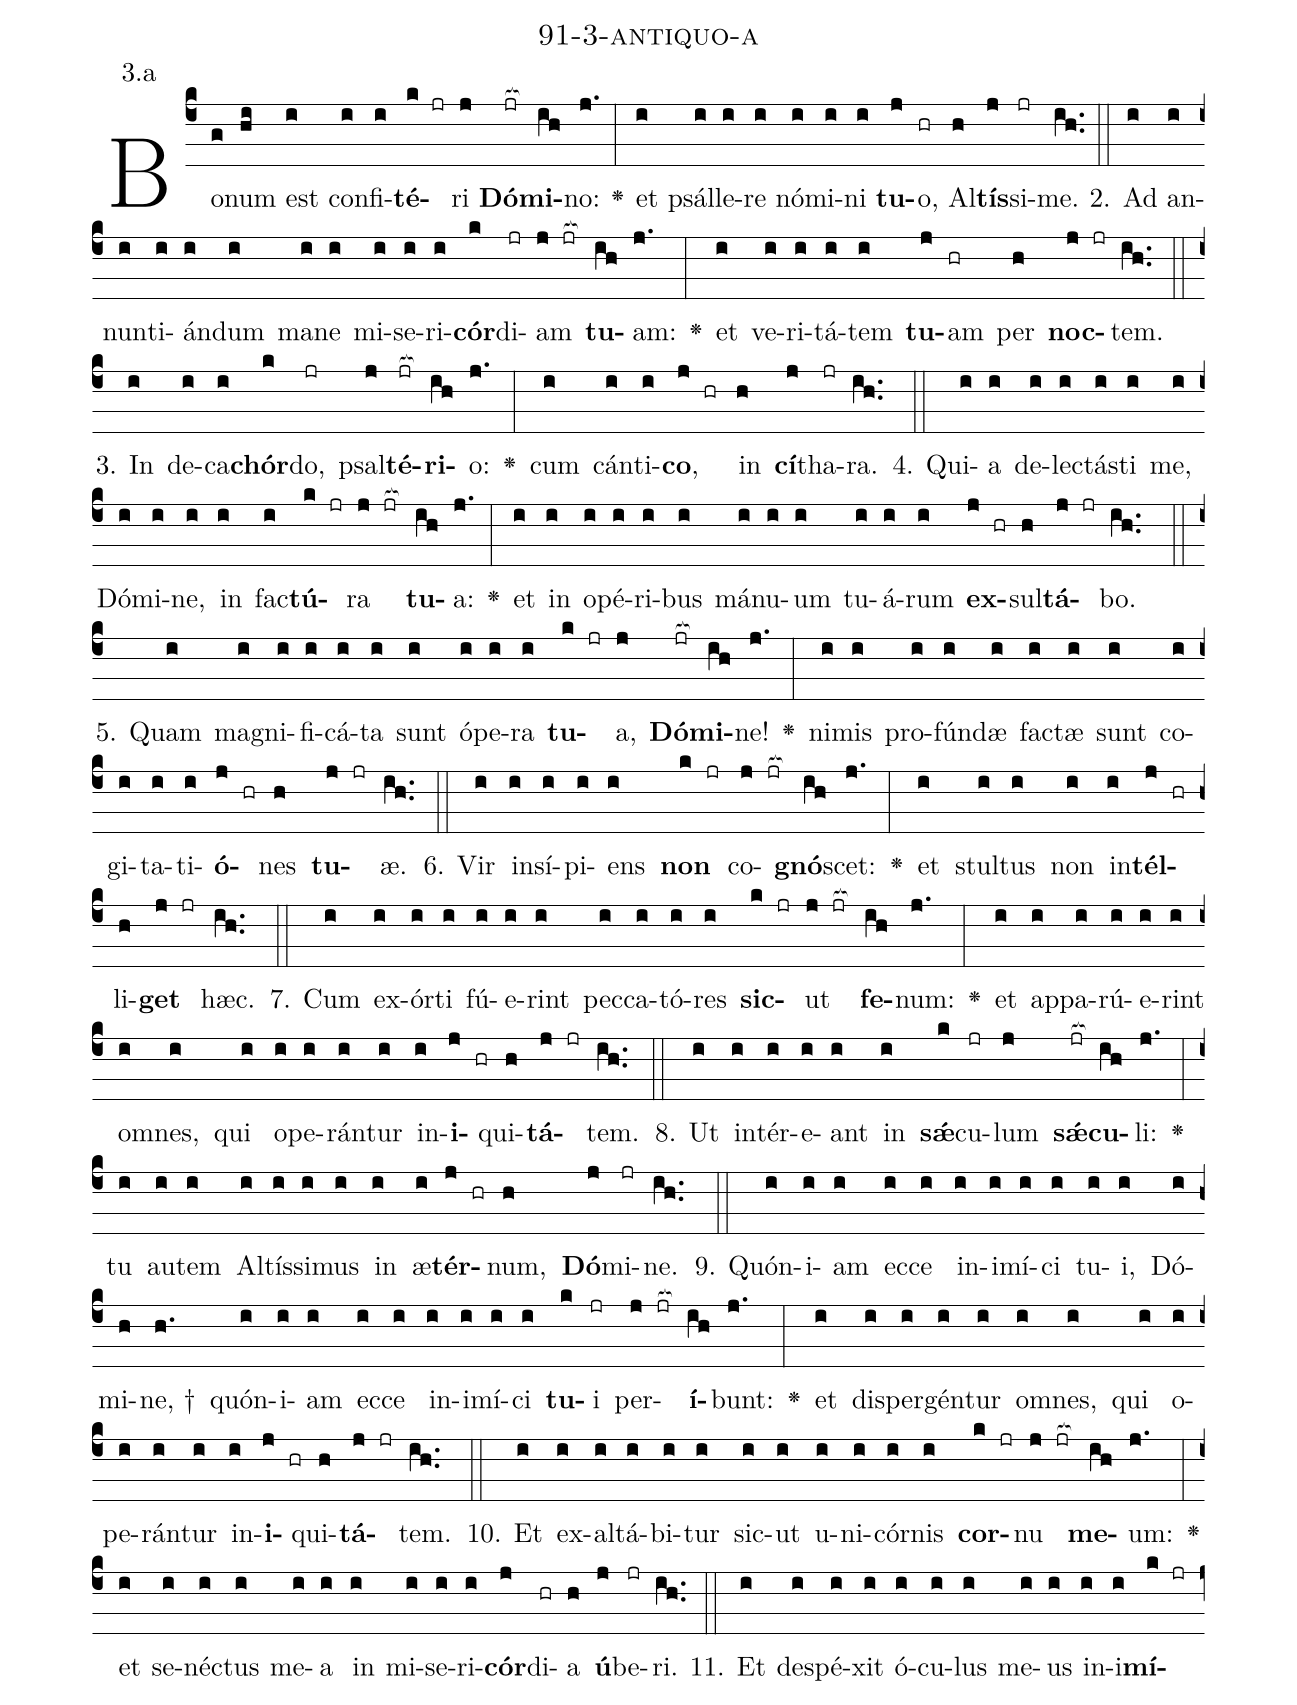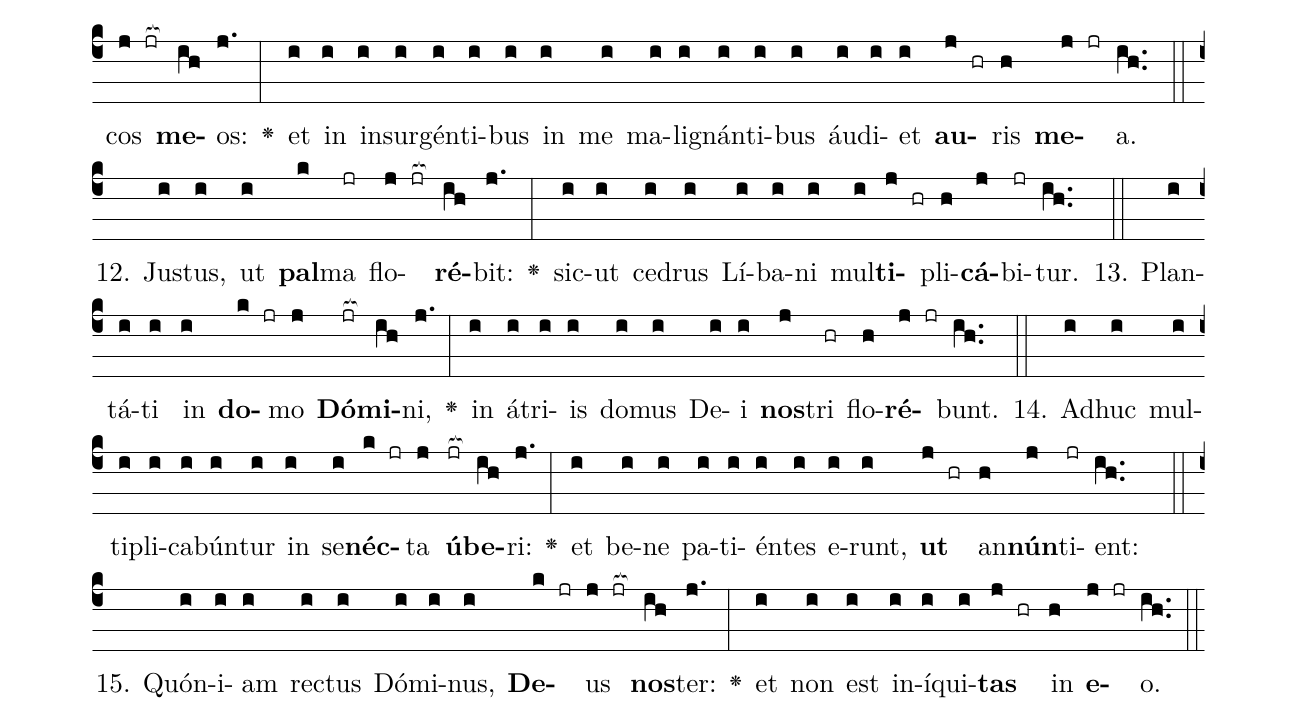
name: 91-3-antiquo-a;
annotation: 3.a;
%%
(c4)Bo(g)num(hi) est(i) con(i)fi(i)<b>té</b>(k jr)ri(j) <b>Dó</b>(jr[ocb:1{])<b>mi</b>(ih[ocb:0}])no:(j.) <v>\greheightstar</v>(:) et(i) psál(i)le(i)re(i) nó(i)mi(i)ni(i) <b>tu</b>(j)o,(hr) Al(h)<b>tís</b>(j)si(jr)me.(ih..) (::)
2. Ad(i) an(i)nun(i)ti(i)án(i)dum(i) ma(i)ne(i) mi(i)se(i)ri(i)<b>cór</b>(k)di(jr)am(j jr[ocb:1{]) <b>tu</b>(ih[ocb:0}])am:(j.) <v>\greheightstar</v>(:) et(i) ve(i)ri(i)tá(i)tem(i) <b>tu</b>(j)am(hr) per(h) <b>noc</b>(j jr)tem.(ih..) (::)
3. In(i) de(i)ca(i)<b>chór</b>(k)do,(jr) psal(j)<b>té</b>(jr[ocb:1{])<b>ri</b>(ih[ocb:0}])o:(j.) <v>\greheightstar</v>(:) cum(i) cán(i)ti(i)<b>co</b>,(j hr) in(h) <b>cí</b>(j)tha(jr)ra.(ih..) (::)
4. Qui(i)a(i) de(i)lec(i)tás(i)ti(i) me,(i) Dó(i)mi(i)ne,(i) in(i) fac(i)<b>tú</b>(k jr)ra(j jr[ocb:1{]) <b>tu</b>(ih[ocb:0}])a:(j.) <v>\greheightstar</v>(:) et(i) in(i) o(i)pé(i)ri(i)bus(i) má(i)nu(i)um(i) tu(i)á(i)rum(i) <b>ex</b>(j hr)sul(h)<b>tá</b>(j jr)bo.(ih..) (::)
5. Quam(i) ma(i)gni(i)fi(i)cá(i)ta(i) sunt(i) ó(i)pe(i)ra(i) <b>tu</b>(k jr)a,(j) <b>Dó</b>(jr[ocb:1{])<b>mi</b>(ih[ocb:0}])ne!(j.) <v>\greheightstar</v>(:) ni(i)mis(i) pro(i)fún(i)dæ(i) fac(i)tæ(i) sunt(i) co(i)gi(i)ta(i)ti(i)<b>ó</b>(j hr)nes(h) <b>tu</b>(j jr)æ.(ih..) (::)
6. Vir(i) in(i)sí(i)pi(i)ens(i) <b>non</b>(k jr) co(j jr[ocb:1{])<b>gnó</b>(ih[ocb:0}])scet:(j.) <v>\greheightstar</v>(:) et(i) stul(i)tus(i) non(i) in(i)<b>tél</b>(j hr)li(h)<b>get</b>(j jr) hæc.(ih..) (::)
7. Cum(i) ex(i)ór(i)ti(i) fú(i)e(i)rint(i) pec(i)ca(i)tó(i)res(i) <b>sic</b>(k jr)ut(j jr[ocb:1{]) <b>fe</b>(ih[ocb:0}])num:(j.) <v>\greheightstar</v>(:) et(i) ap(i)pa(i)rú(i)e(i)rint(i) om(i)nes,(i) qui(i) o(i)pe(i)rán(i)tur(i) in(i)<b>i</b>(j hr)qui(h)<b>tá</b>(j jr)tem.(ih..) (::)
8. Ut(i) in(i)tér(i)e(i)ant(i) in(i) <b>sǽ</b>(k)cu(jr)lum(j) <b>sǽ</b>(jr[ocb:1{])<b>cu</b>(ih[ocb:0}])li:(j.) <v>\greheightstar</v>(:) tu(i) au(i)tem(i) Al(i)tís(i)si(i)mus(i) in(i) æ(i)<b>tér</b>(j hr)num,(h) <b>Dó</b>(j)mi(jr)ne.(ih..) (::)
9. Quón(i)i(i)am(i) ec(i)ce(i) in(i)i(i)mí(i)ci(i) tu(i)i,(i) Dó(i)mi(h)ne, †(h.) quón(i)i(i)am(i) ec(i)ce(i) in(i)i(i)mí(i)ci(i) <b>tu</b>(k)i(jr) per(j jr[ocb:1{])<b>í</b>(ih[ocb:0}])bunt:(j.) <v>\greheightstar</v>(:) et(i) di(i)sper(i)gén(i)tur(i) om(i)nes,(i) qui(i) o(i)pe(i)rán(i)tur(i) in(i)<b>i</b>(j hr)qui(h)<b>tá</b>(j jr)tem.(ih..) (::)
10. Et(i) ex(i)al(i)tá(i)bi(i)tur(i) sic(i)ut(i) u(i)ni(i)cór(i)nis(i) <b>cor</b>(k jr)nu(j jr[ocb:1{]) <b>me</b>(ih[ocb:0}])um:(j.) <v>\greheightstar</v>(:) et(i) se(i)néc(i)tus(i) me(i)a(i) in(i) mi(i)se(i)ri(i)<b>cór</b>(j)di(hr)a(h) <b>ú</b>(j)be(jr)ri.(ih..) (::)
11. Et(i) de(i)spé(i)xit(i) ó(i)cu(i)lus(i) me(i)us(i) in(i)i(i)<b>mí</b>(k jr)cos(j jr[ocb:1{]) <b>me</b>(ih[ocb:0}])os:(j.) <v>\greheightstar</v>(:) et(i) in(i) in(i)sur(i)gén(i)ti(i)bus(i) in(i) me(i) ma(i)li(i)gnán(i)ti(i)bus(i) áu(i)di(i)et(i) <b>au</b>(j hr)ris(h) <b>me</b>(j jr)a.(ih..) (::)
12. Jus(i)tus,(i) ut(i) <b>pal</b>(k)ma(jr) flo(j jr[ocb:1{])<b>ré</b>(ih[ocb:0}])bit:(j.) <v>\greheightstar</v>(:) sic(i)ut(i) ce(i)drus(i) Lí(i)ba(i)ni(i) mul(i)<b>ti</b>(j hr)pli(h)<b>cá</b>(j)bi(jr)tur.(ih..) (::)
13. Plan(i)tá(i)ti(i) in(i) <b>do</b>(k jr)mo(j) <b>Dó</b>(jr[ocb:1{])<b>mi</b>(ih[ocb:0}])ni,(j.) <v>\greheightstar</v>(:) in(i) á(i)tri(i)is(i) do(i)mus(i) De(i)i(i) <b>nos</b>(j)tri(hr) flo(h)<b>ré</b>(j jr)bunt.(ih..) (::)
14. Ad(i)huc(i) mul(i)ti(i)pli(i)ca(i)bún(i)tur(i) in(i) se(i)<b>néc</b>(k jr)ta(j) <b>ú</b>(jr[ocb:1{])<b>be</b>(ih[ocb:0}])ri:(j.) <v>\greheightstar</v>(:) et(i) be(i)ne(i) pa(i)ti(i)én(i)tes(i) e(i)runt,(i) <b>ut</b>(j hr) an(h)<b>nún</b>(j)ti(jr)ent:(ih..) (::)
15. Quón(i)i(i)am(i) rec(i)tus(i) Dó(i)mi(i)nus,(i) <b>De</b>(k jr)us(j jr[ocb:1{]) <b>nos</b>(ih[ocb:0}])ter:(j.) <v>\greheightstar</v>(:) et(i) non(i) est(i) in(i)í(i)qui(i)<b>tas</b>(j hr) in(h) <b>e</b>(j jr)o.(ih..) (::)
